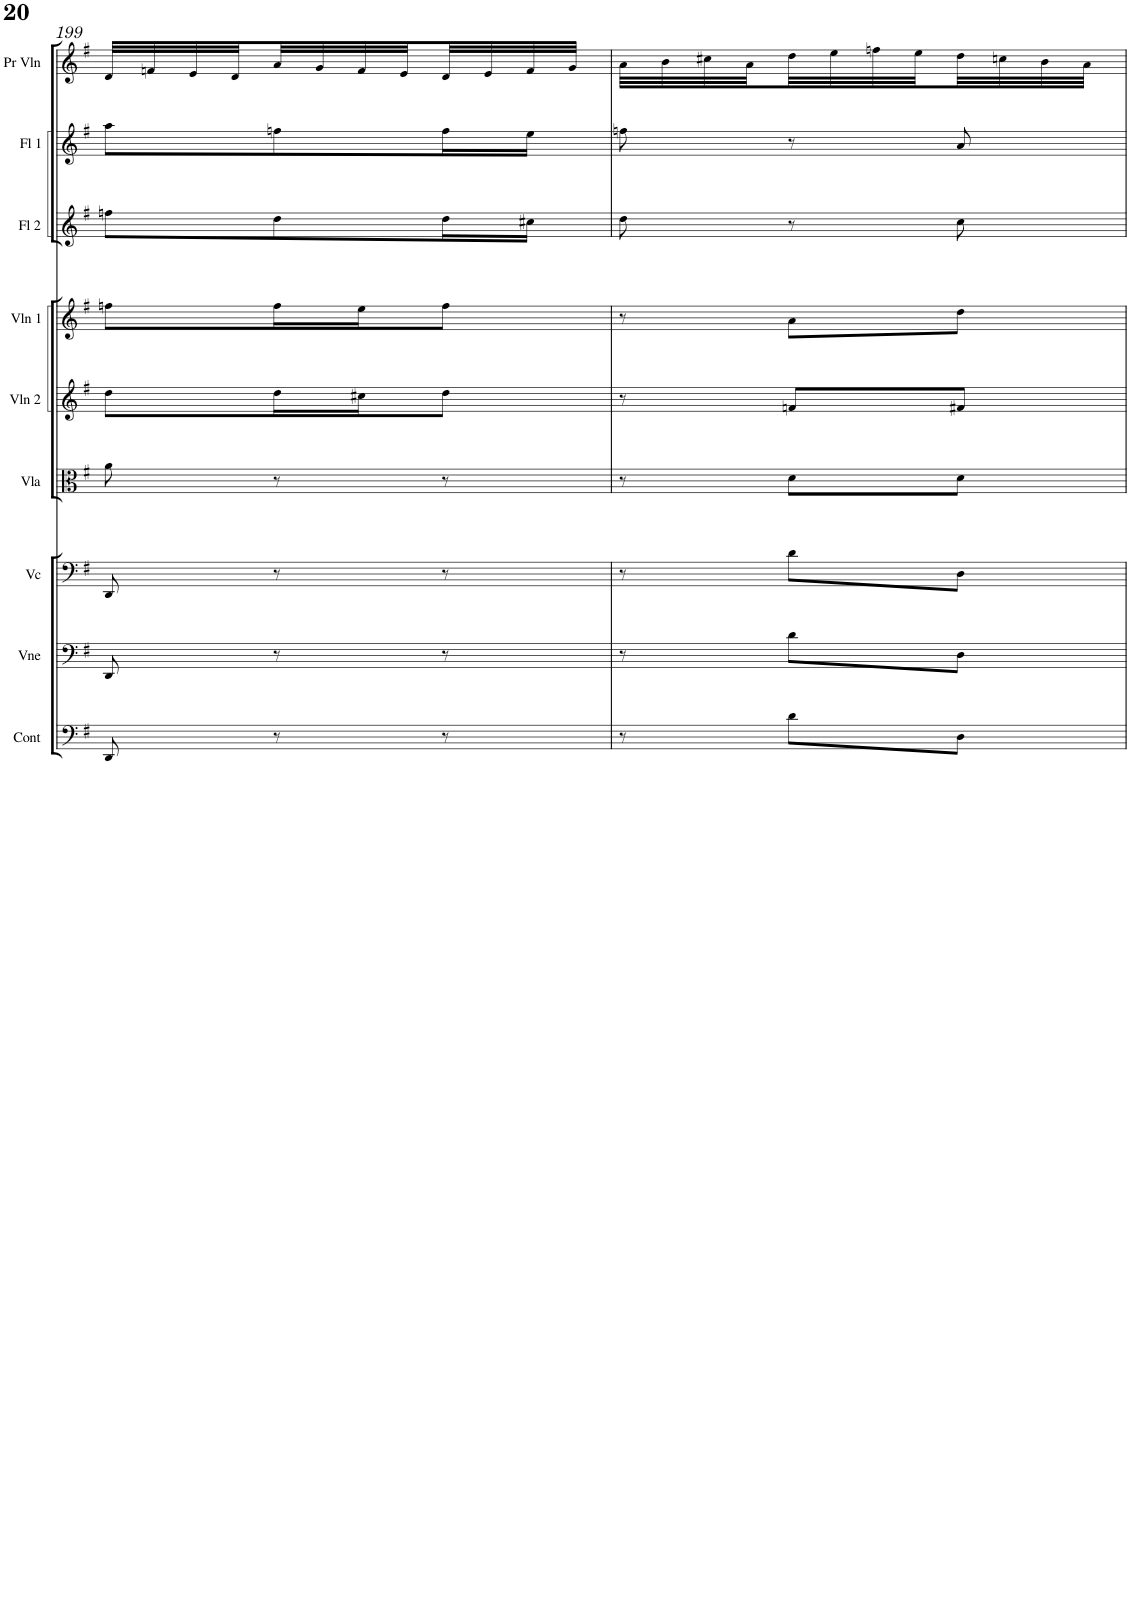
**kern	**kern	**kern	**kern	**kern	**kern	**kern	**kern	**kern
*part9	*part8	*part7	*part6	*part5	*part4	*part3	*part2	*part1
*staff9	*staff8	*staff7	*staff6	*staff5	*staff4	*staff3	*staff2	*staff1
*I"Continuo	*I"Violone	*I"Violoncello	*I"Viola	*I"Violin 2	*I"Violin 1	*I"Flute 2	*I"Flute 1	*I"Principal Violin
*I'Cont	*I'Vne	*I'Vc	*I'Vla	*I'Vln 2	*I'Vln 1	*I'Fl 2	*I'Fl 1	*I'Pr Vln
!!LO:PB:g=z
*clefF4	*clefF4	*clefF4	*clefC3	*clefG2	*clefG2	*clefG2	*clefG2	*clefG2
*	*Trd7c12	*	*	*	*	*	*	*
*k[f#]	*k[f#]	*k[f#]	*k[f#]	*k[f#]	*k[f#]	*k[f#]	*k[f#]	*k[f#]
*M3/8	*M3/8	*M3/8	*M3/8	*M3/8	*M3/8	*M3/8	*M3/8	*M3/8
=199	=199	=199	=199	=199	=199	=199	=199	=199
8DD/	8DD/	8DD/	8a\	8dd\L	8ffn\L	8ffn\L	8aa\L	32d/LLL
.	.	.	.	.	.	.	.	32fn/
.	.	.	.	.	.	.	.	32e/
.	.	.	.	.	.	.	.	32d/
8r	8r	8r	8r	16dd\L	16ff\L	8dd\	8ffn\	32a/
.	.	.	.	.	.	.	.	32g/
.	.	.	.	16cc#X\J	16ee\J	.	.	32f/
.	.	.	.	.	.	.	.	32e/
8r	8r	8r	8r	8dd\J	8ff\J	16dd\L	16ff\L	32d/
.	.	.	.	.	.	.	.	32e/
.	.	.	.	.	.	16cc#X\JJ	16ee\JJ	32f/
.	.	.	.	.	.	.	.	32g/JJJ
=200	=200	=200	=200	=200	=200	=200	=200	=200
8r	8r	8r	8r	8r	8r	8dd\	8ffn\	32a\LLL
.	.	.	.	.	.	.	.	32b\
.	.	.	.	.	.	.	.	32cc#X\
.	.	.	.	.	.	.	.	32a\
8d\L	8d\L	8d\L	8d\L	8fn/L	8a\L	8r	8r	32dd\
.	.	.	.	.	.	.	.	32ee\
.	.	.	.	.	.	.	.	32ffn\
.	.	.	.	.	.	.	.	32ee\
8D\J	8D\J	8D\J	8d\J	8f#X/J	8dd\J	8cc\	8a/	32dd\
.	.	.	.	.	.	.	.	32ccn\
.	.	.	.	.	.	.	.	32b\
.	.	.	.	.	.	.	.	32a\JJJ
=	=	=	=	=	=	=	=	=
*-	*-	*-	*-	*-	*-	*-	*-	*-
